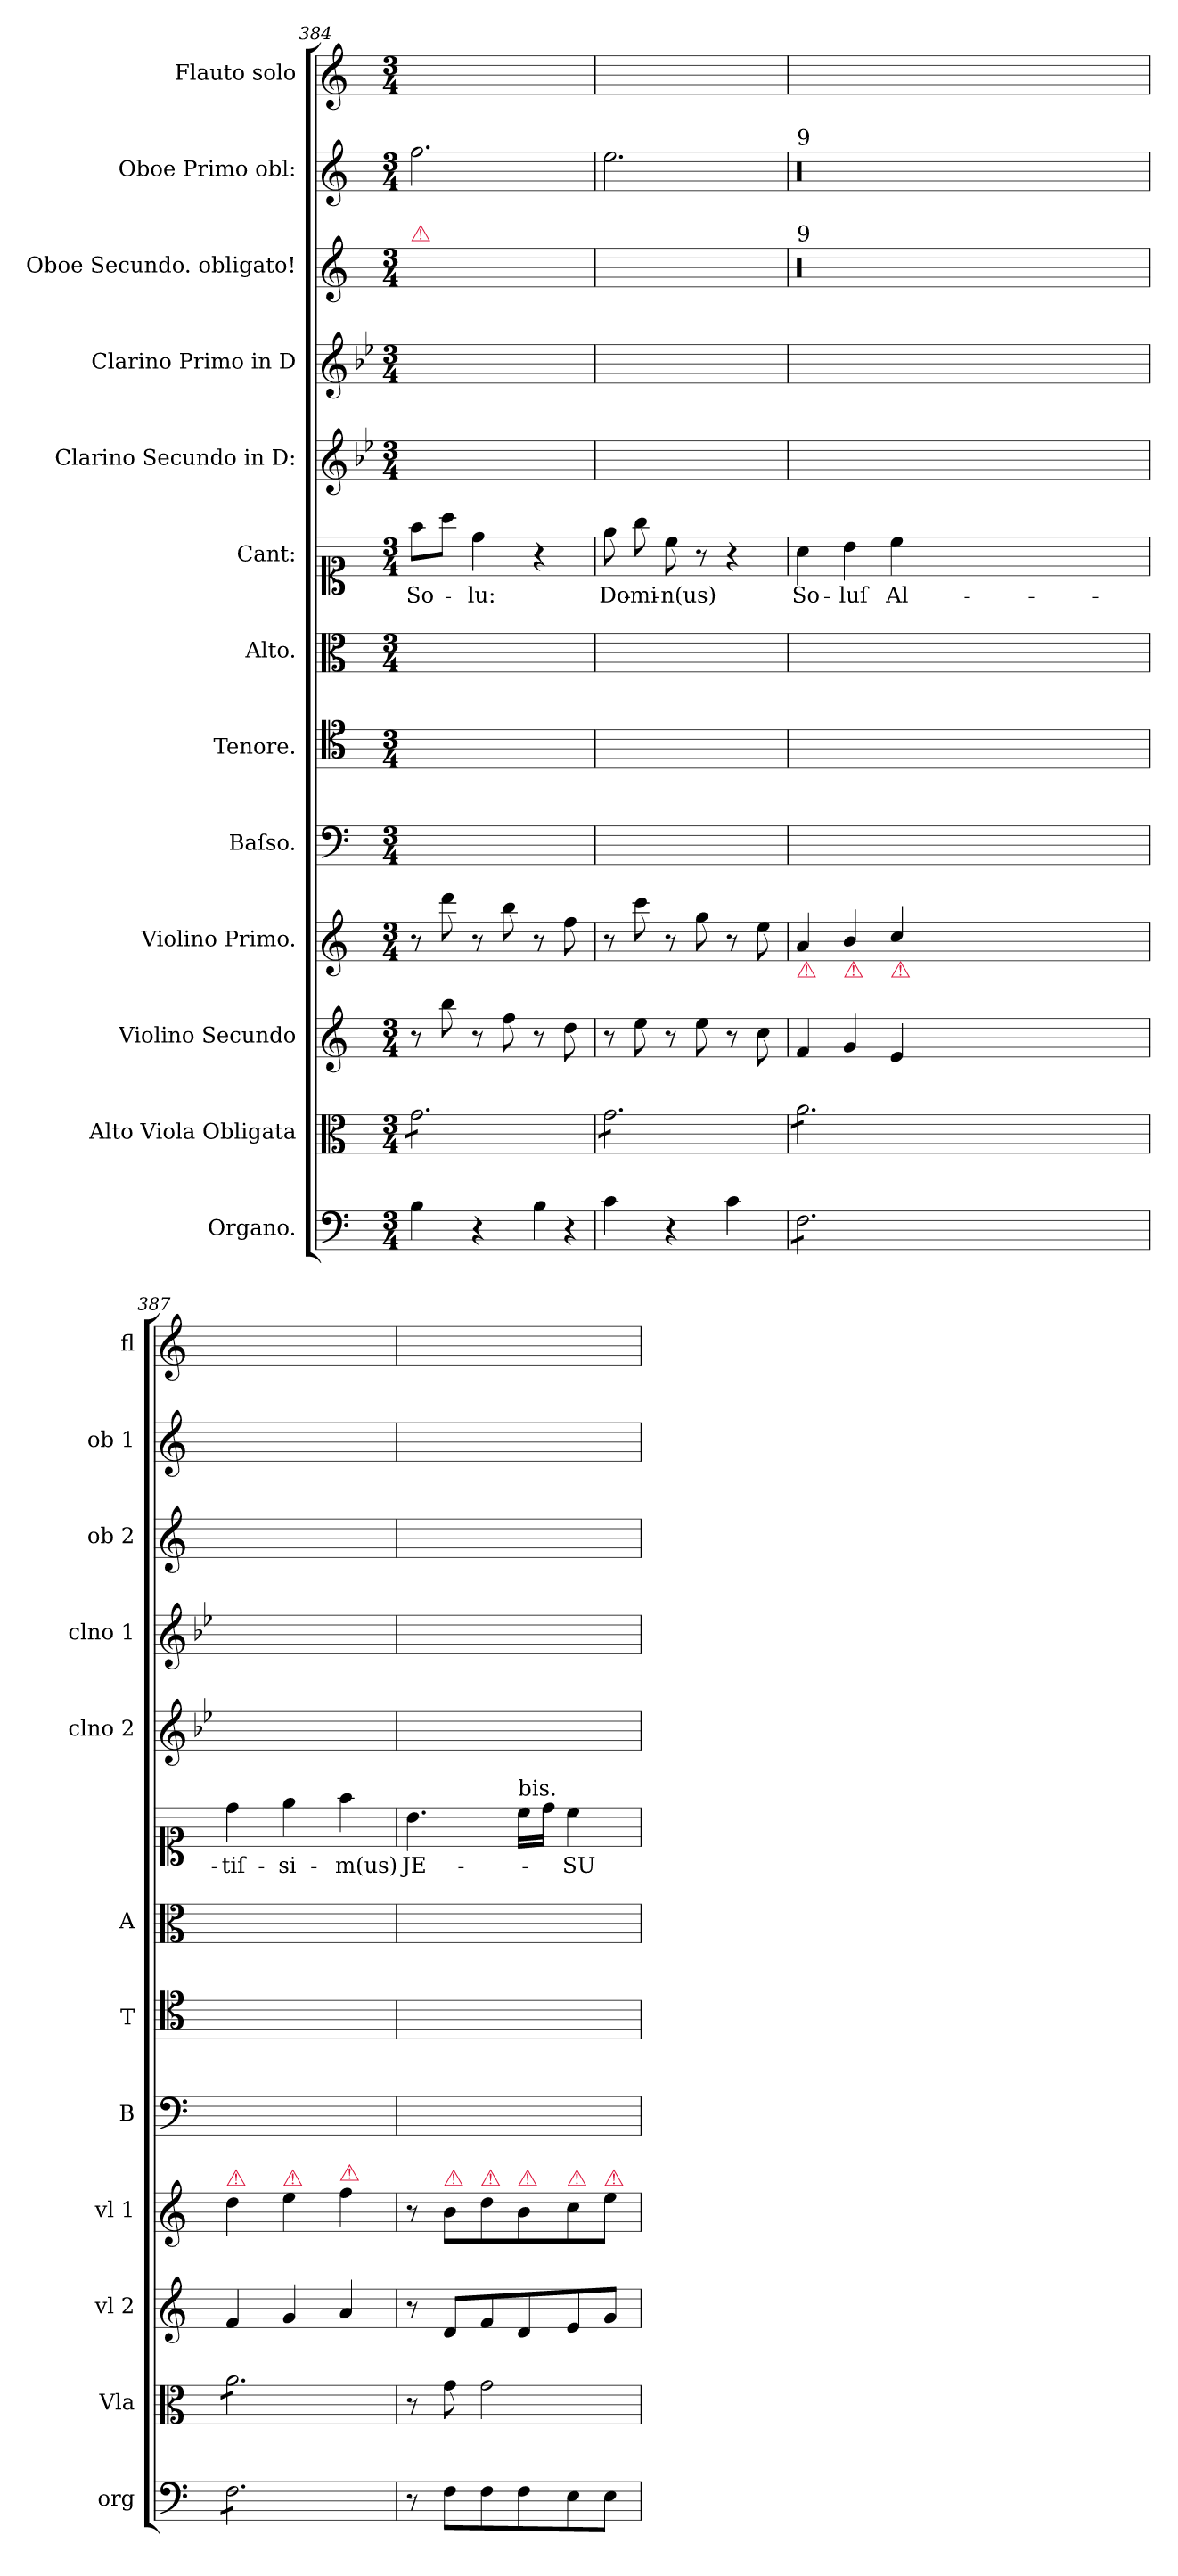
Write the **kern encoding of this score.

**kern	**kern	**kern	**kern	**kern	**kern	**kern	**kern	**text	**kern	**kern	**kern	**kern	**kern
*part13	*part12	*part11	*part10	*part9	*part8	*part7	*part6	*part6	*part5	*part4	*part3	*part2	*part1
*staff13	*staff12	*staff11	*staff10	*staff9	*staff8	*staff7	*staff6	*staff6	*staff5	*staff4	*staff3	*staff2	*staff1
*I"Organo.	*I"Alto Viola Obligata	*I"Violino Secundo	*I"Violino Primo.	*I"Baſso.	*I"Tenore.	*I"Alto.	*I"Cant:	*	*I"Clarino Secundo in D:	*I"Clarino Primo in D	*I"Oboe Secundo. obligato!	*I"Oboe Primo obl:	*I"Flauto solo
*I'org	*I'Vla	*I'vl 2	*I'vl 1	*I'B	*I'T	*I'A	*	*	*I'clno 2	*I'clno 1	*I'ob 2	*I'ob 1	*I'fl
*clefF4	*clefC3	*clefG2	*clefG2	*clefF4	*clefC4	*clefC3	*clefC1	*	*clefG2	*clefG2	*clefG2	*clefG2	*clefG2
*	*	*	*	*	*	*	*	*	*ITrd-1c-2	*ITrd-1c-2	*	*	*
*k[]	*k[]	*k[]	*k[]	*k[]	*k[]	*k[]	*k[]	*	*k[]	*k[]	*k[]	*k[]	*k[]
*C:	*C:	*C:	*C:	*C:	*C:	*C:	*C:	*	*C:	*C:	*C:	*C:	*C:
*M3/4	*M3/4	*M3/4	*M3/4	*M3/4	*M3/4	*M3/4	*M3/4	*	*M3/4	*M3/4	*M3/4	*M3/4	*M3/4
=384	=384	=384	=384	=384	=384	=384	=384	=384	=384	=384	=384	=384	=384
!	!	!	!	!	!	!	!	!	!	!	!LO:TX:a:color=crimson:t=⚠	!	!
*	*tremolo	*	*	*	*	*	*	*	*	*	*	*	*
4B\	8g\L	8r	8r	2.ryy	2.ryy	2.ryy	8ff\L	So-	2.ryy	2.ryy	2.dd\yy	2.ff\	2.ryy
.	8g\	8bb\	8ddd\	.	.	.	8aa\J	.	.	.	.	.	.
4r	8g\	8r	8r	.	.	.	4dd\	-lu:	.	.	.	.	.
.	8g\	8ff\	8bb\	.	.	.	.	.	.	.	.	.	.
!LO:N:vis=4	!	!	!	!	!	!	!	!	!	!	!	!	!
8B\	8g\	8r	8r	.	.	.	4r	.	.	.	.	.	.
!LO:N:vis=4	!	!	!	!	!	!	!	!	!	!	!	!	!
8r	8g\J	8dd\	8ff\	.	.	.	.	.	.	.	.	.	.
=385	=385	=385	=385	=385	=385	=385	=385	=385	=385	=385	=385	=385	=385
4c\	8g\L	8r	8r	2.ryy	2.ryy	2.ryy	8ee\	Do-	2.ryy	2.ryy	2.cc\yy	2.ee\	2.ryy
.	8g\	8ee\	8ccc\	.	.	.	8gg\	-mi-	.	.	.	.	.
4r	8g\	8r	8r	.	.	.	8cc\	-n(us)	.	.	.	.	.
.	8g\	8ee\	8gg\	.	.	.	8r	.	.	.	.	.	.
4c\	8g\	8r	8r	.	.	.	4r	.	.	.	.	.	.
.	8g\J	8cc\	8ee\	.	.	.	.	.	.	.	.	.	.
=386	=386	=386	=386	=386	=386	=386	=386	=386	=386	=386	=386	=386	=386
!	!	!	!	!	!	!	!	!	!	!	!	!LO:TX:a:t=9	!
!	!	!	!	!	!	!	!	!	!	!	!LO:TX:a:t=9	!	!
!	!	!	!LO:TX:b:color=crimson:t=⚠	!	!	!	!	!	!	!	!	!	!
!	!	!	!	!	!	!	!	!	!	!	!LO:N:vis=00	!LO:N:vis=00	!
*tremolo	*	*	*	*	*	*	*	*	*	*	*	*	*
8F\L	8a\L	4f/	4a/	2.ryy	2.ryy	2.ryy	4a\	So-	2.ryy	2.ryy	0.r	0.r	2.ryy
8F\	8a\	.	.	.	.	.	.	.	.	.	.	.	.
!	!	!	!LO:TX:b:color=crimson:t=⚠	!	!	!	!	!	!	!	!	!	!
8F\	8a\	4g/	4b/	.	.	.	4b\	-luſ	.	.	.	.	.
8F\	8a\	.	.	.	.	.	.	.	.	.	.	.	.
!	!	!	!LO:TX:b:color=crimson:t=⚠	!	!	!	!	!	!	!	!	!	!
8F\	8a\	4e/	4cc/	.	.	.	4cc\	Al-	.	.	.	.	.
8F\J	8a\J	.	.	.	.	.	.	.	.	.	.	.	.
0ryy	0ryy	0ryy	0ryy	0ryy	0ryy	0ryy	0ryy	.	0ryy	0ryy	.	.	0ryy
4ryy	4ryy	4ryy	4ryy	4ryy	4ryy	4ryy	4ryy	.	4ryy	4ryy	.	.	4ryy
=387	=387	=387	=387	=387	=387	=387	=387	=387	=387	=387	=387	=387	=387
!	!	!	!LO:TX:a:color=crimson:t=⚠	!	!	!	!	!	!	!	!	!	!
8F\L	8a\L	4f/	4dd\	2.ryy	2.ryy	2.ryy	4dd\	-tiſ-	2.ryy	2.ryy	2.ryy	2.ryy	2.ryy
8F\	8a\	.	.	.	.	.	.	.	.	.	.	.	.
!	!	!	!LO:TX:a:color=crimson:t=⚠	!	!	!	!	!	!	!	!	!	!
8F\	8a\	4g/	4ee\	.	.	.	4ee\	-si-	.	.	.	.	.
8F\	8a\	.	.	.	.	.	.	.	.	.	.	.	.
!	!	!	!LO:TX:a:color=crimson:t=⚠	!	!	!	!	!	!	!	!	!	!
8F\	8a\	4a/	4ff\	.	.	.	4ff\	-m(us)	.	.	.	.	.
8F\J	8a\J	.	.	.	.	.	.	.	.	.	.	.	.
*	*Xtremolo	*	*	*	*	*	*	*	*	*	*	*	*
*Xtremolo	*	*	*	*	*	*	*	*	*	*	*	*	*
=388	=388	=388	=388	=388	=388	=388	=388	=388	=388	=388	=388	=388	=388
8r	8r	8r	8r	2.ryy	2.ryy	2.ryy	4.b\	JE-	2.ryy	2.ryy	2.ryy	2.ryy	2.ryy
!	!	!	!LO:TX:a:color=crimson:t=⚠	!	!	!	!	!	!	!	!	!	!
8F\L	8g\	8d/L	8b\L	.	.	.	.	.	.	.	.	.	.
!	!	!	!LO:TX:a:color=crimson:t=⚠	!	!	!	!	!	!	!	!	!	!
8F\	2g\	8f/	8dd\	.	.	.	.	.	.	.	.	.	.
!	!	!	!	!	!	!	!LO:TX:a:t=bis.	!	!	!	!	!	!
!	!	!	!LO:TX:a:color=crimson:t=⚠	!	!	!	!	!	!	!	!	!	!
8F\	.	8d/	8b\	.	.	.	16cc\LL	.	.	.	.	.	.
.	.	.	.	.	.	.	16dd\JJ	.	.	.	.	.	.
!	!	!	!LO:TX:a:color=crimson:t=⚠	!	!	!	!	!	!	!	!	!	!
8E\	.	8e/	8cc\	.	.	.	4cc\	-SU	.	.	.	.	.
!	!	!	!LO:TX:a:color=crimson:t=⚠	!	!	!	!	!	!	!	!	!	!
8E\J	.	8g/J	8ee\J	.	.	.	.	.	.	.	.	.	.
=	=	=	=	=	=	=	=	=	=	=	=	=	=
*-	*-	*-	*-	*-	*-	*-	*-	*-	*-	*-	*-	*-	*-
